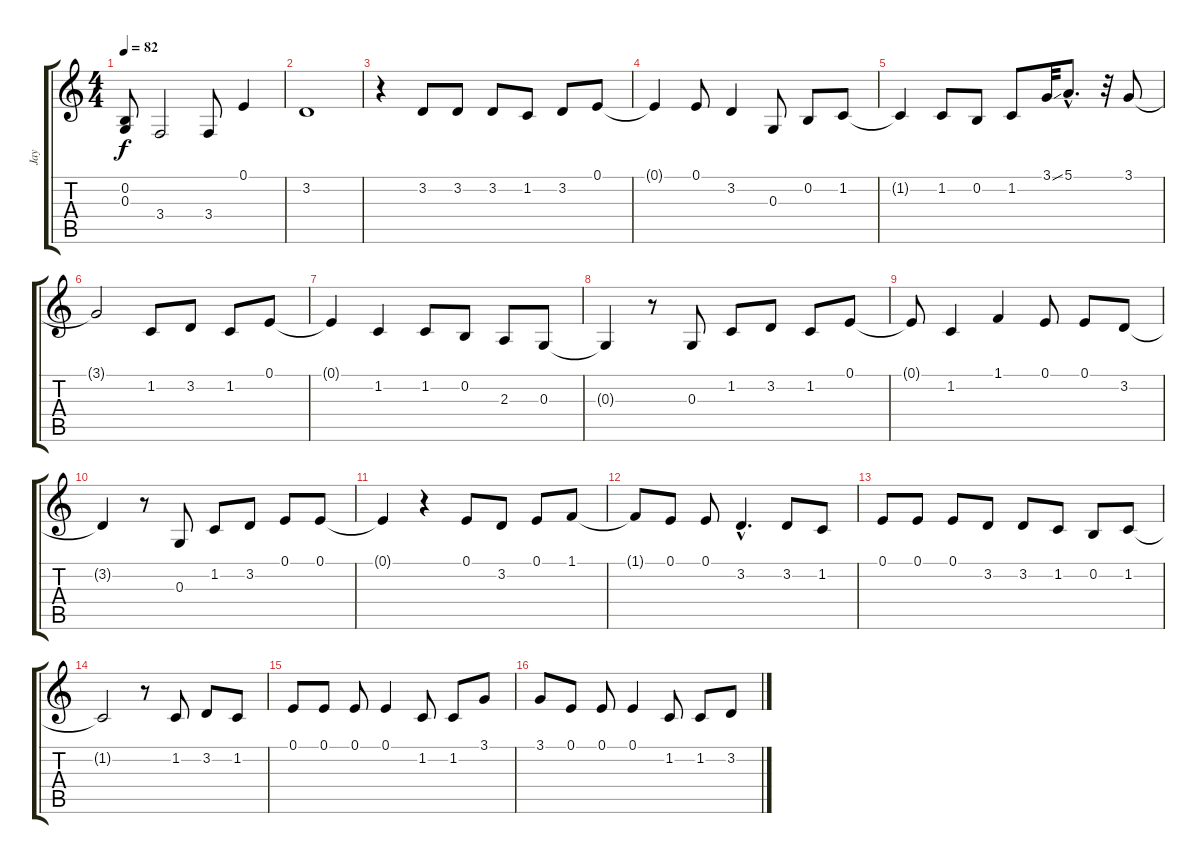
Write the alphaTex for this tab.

\track ("Jay" "Jay") {instrument clarinet}
\staff {score tabs}
\tuning (E4 B3 G3 D3 A2 E2) {hide}
\ts (4 4)
\tempo 82
\clef g2
\ks c
(0.2{t} 0.3{t}).8{dy f} 3.4.2 3.4.8 0.1.4 |
3.2.1 |
r.4 3.2.8 3.2.8 3.2.8 1.2.8 3.2.8 0.1.8 |
0.1{t}.4 0.1.8 3.2.4 0.3.8 0.2.8 1.2.8 |
1.2{t}.4 1.2.8 0.2.8 1.2.8 3.1{ss}.32 5.1{hac}.8{d} r.32 3.1.8 |
3.1{t}.2 1.2.8 3.2.8 1.2.8 0.1.8 |
0.1{t}.4 1.2.4 1.2.8 0.2.8 2.3.8 0.3.8 |
0.3{t}.4 r.8 0.3.8 1.2.8 3.2.8 1.2.8 0.1.8 |
0.1{t}.8 1.2.4 1.1.4 0.1.8 0.1.8 3.2.8 |
3.2{t}.4 r.8 0.3.8 1.2.8 3.2.8 0.1.8 0.1.8 |
0.1{t}.4 r.4 0.1.8 3.2.8 0.1.8 1.1.8 |
1.1{t}.8 0.1.8 0.1.8 3.2{hac}.4{d} 3.2.8 1.2.8 |
0.1.8 0.1.8 0.1.8 3.2.8 3.2.8 1.2.8 0.2.8 1.2.8 |
1.2{t}.2 r.8 1.2.8 3.2.8 1.2.8 |
0.1.8 0.1.8 0.1.8 0.1.4 1.2.8 1.2.8 3.1.8 |
3.1.8 0.1.8 0.1.8 0.1.4 1.2.8 1.2.8 3.2.8
